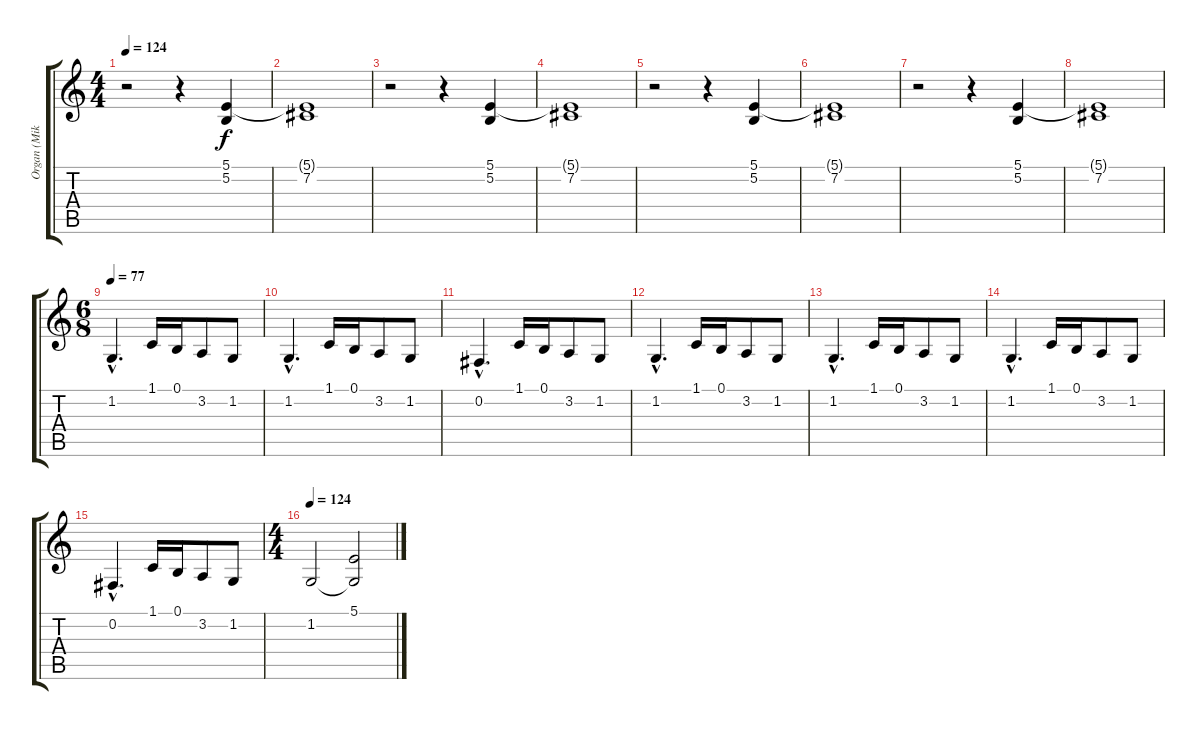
\track ("Organ (Mike Mills)" "Organ (Mik") {instrument drawbarorgan}
\staff {score tabs}
\tuning (B3 Gb3 D3 A2 E2 B1) {hide}
\ts (4 4)
\tempo 124
\clef g2
\ks c
r.2{dy f} r.4 (5.1 5.2).4 |
(5.1{t} 7.2).1 |
r.2 r.4 (5.1 5.2).4 |
(5.1{t} 7.2).1 |
r.2 r.4 (5.1 5.2).4 |
(5.1{t} 7.2).1 |
r.2 r.4 (5.1 5.2).4 |
(5.1{t} 7.2).1 |
\ts (6 8)
\tempo 77
1.2{hac}.4{d} 1.1.16 0.1.16 3.2.8 1.2.8 |
1.2{hac}.4{d} 1.1.16 0.1.16 3.2.8 1.2.8 |
0.2{hac}.4{d} 1.1.16 0.1.16 3.2.8 1.2.8 |
1.2{hac}.4{d} 1.1.16 0.1.16 3.2.8 1.2.8 |
1.2{hac}.4{d} 1.1.16 0.1.16 3.2.8 1.2.8 |
1.2{hac}.4{d} 1.1.16 0.1.16 3.2.8 1.2.8 |
0.2{hac}.4{d} 1.1.16 0.1.16 3.2.8 1.2.8 |
\ts (4 4)
\tempo 124
1.2.2 (5.1 1.2{t}).2
